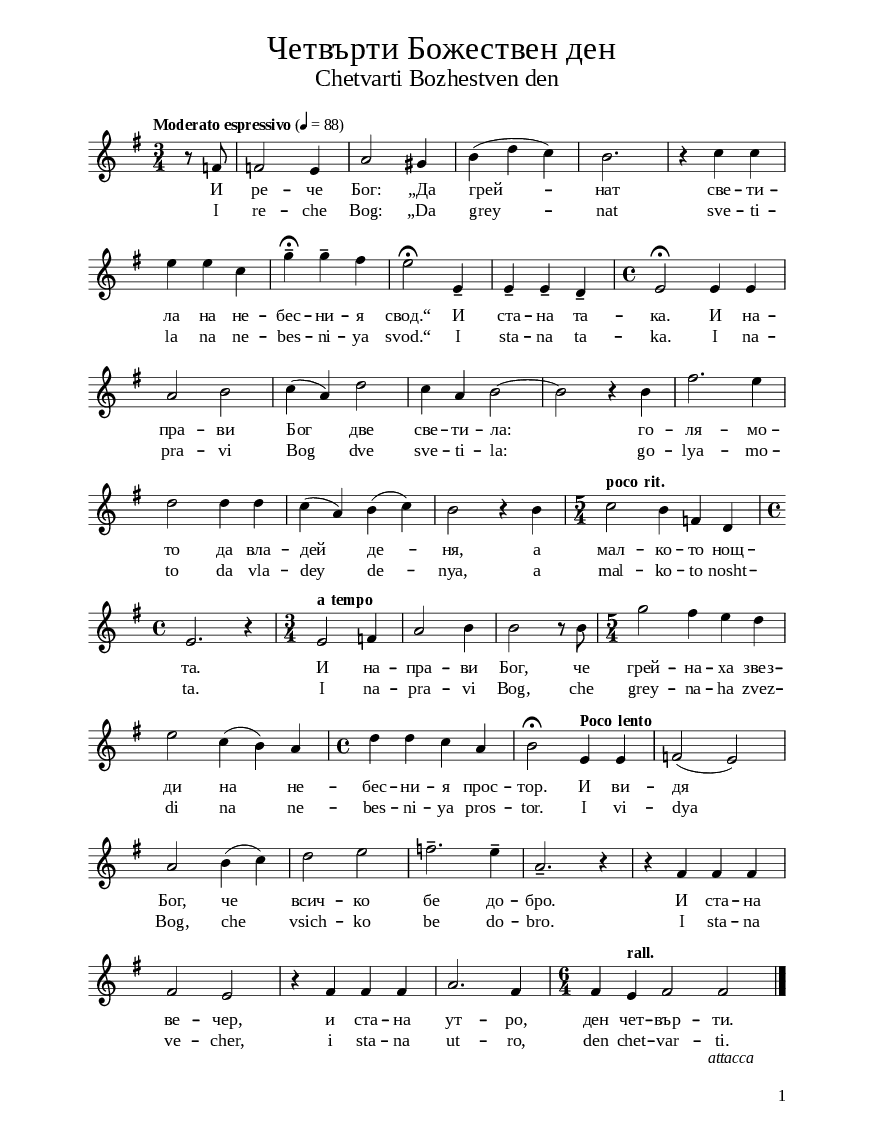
\version "2.22.1"

% include paper part and global functions
\include "include/globals.ily"

\bookpart {
  \include "include/bookpart-paper.ily"
  \score {
    \include "include/score-layout.ily"

    \new Voice \absolute {
      \clef treble
      \key g \major
      \time 3/4
      \tempoFunc "Moderato espressivo" 4 "88"
      \autoBeamOff
      \partial 4
      r8  f'8  | % 2
      f'2  e'4 | % 3
      a'2  gis'4 | % 4
      b'4 ( d''4 c''4 ) | % 5
      b'2. | % 6
      r4 c''4 c''4 \break  | % 7
      e''4 e''4 c''4 | % 8
      g''4 ^\fermata -- g''4 -- fis''4
      | % 9
      e''2 ^\fermata  e'4 -- |
      e'4 --  e'4 --  d'4 -- | % 11
      \time 4/4  | % 11
      e'2 ^\fermata  e'4  e'4 \break | % 12
      a'2 b'2 | % 13
      c''4 (  a'4 ) d''2 | % 14
      c''4  a'4 b'2 ~ | % 15
      b'2 r4 b'4 | % 16
      fis''2. e''4 \break  | % 17
      d''2 d''4 d''4 | % 18
      c''4 (  a'4 ) b'4 ( c''4 ) | % 19
      b'2 r4 b'4 |
      \time 5/4  |
      c''2 ^\markup{ \bold {poco rit.} } b'4
      f'4  d'4 \break | % 21
      \time 4/4  | % 21
      e'2. r4 | % 22
      \time 3/4  | % 22
      e'2 ^\markup{ \bold {a tempo} }  f'4 | % 23
      a'2 b'4 | % 24
      b'2 r8 b'8 | % 25
      \time 5/4  | % 25
      g''2 fis''4 e''4 d''4 \break  | % 26
      e''2 c''4 ( b'4 )  a'4 | % 27
      \time 4/4  | % 27
      d''4 d''4 c''4  a'4 | % 28
      b'2 ^\fermata  e'4 ^\markup{ \bold {Poco lento} }
      e'4 | % 29
      f'2 (  e'2 ) \break |
      a'2 b'4 ( c''4 ) | % 31
      d''2 e''2 | % 32
      f''2. -- e''4 --  | % 33
      a'2. -- r4 | % 34
      r4  fis'4  fis'4  fis'4 \break | % 35
      fis'2  e'2 | % 36
      r4  fis'4  fis'4  fis'4 | % 37
      a'2.  fis'4 | % 38
      \time 6/4  | % 38
      fis'4  \tempo "rall." e'4  fis'2
      fis'2 \bar "|."
    }

    \addlyrics {
      И
      ре -- че Бог: „Да грей --
      нат све -- ти -- ла на не -- бес --
      ни -- я свод.“ И ста -- на та --
      ка. И на -- пра -- ви Бог  две
      све -- ти -- ла:  го -- ля -- мо --
      то да вла -- дей  де -- ня,
      а мал -- ко -- то нощ -- та. И на --
      пра -- ви Бог, че грей -- на -- ха
      звез -- ди на  не -- бес -- ни --
      я прос -- тор. И ви -- дя  Бог,
      че  всич -- ко бе до -- бро. И
      ста -- на ве -- чер, и ста -- на
      ут -- ро, ден чет -- вър -- ти.}
      \addlyrics {
        I
        re -- che Bog: „Da grey --
        nat sve -- ti -- la na ne -- bes --
        ni -- ya svod.“ I sta -- na ta --
        ka. I na -- pra -- vi Bog  dve
        sve -- ti -- la:  go -- lya -- mo --
        to da vla -- dey  de -- nya,
        a mal -- ko -- to nosht -- ta. I na --
        pra -- vi Bog, che grey -- na -- ha
        zvez -- di na  ne -- bes -- ni --
        ya pros -- tor. I vi -- dya  Bog,
        che  vsich -- ko be do -- bro. I
        sta -- na ve -- cher, i sta -- na
        ut -- ro, den chet -- var -- ti.}

        \header {
          title = \titleFunc " Четвърти Божествен ден" "Chetvarti Bozhestven den"
        }

        \midi{}

      } % score

      \markup \halign #-27.9 \raise #2.8 \override #'(baseline-skip . 2) {
        \column  {
          \line  {
            \italic \right-align { "attacca" }
          }
        }
      }
      \pageBreak

      % include foreign translation(s) of the song
      \version "2.24.2"

\markup \fill-line { \fontsize #deTitleFontSize "Vierter göttlicher Tag" }
\markup \null
\markup \null
\markup \fontsize #deCoupletFontSize {
  \hspace #9
  \override #`(baseline-skip . ,deCoupletBaselineSkip)

  \column {
    \line { " " }


 \line { " " Und Gott sprach: „Es leuchten Lichter an der}
 \line { " " Feste des Himmels“, und es ward so.}

 \line { " "  Und Gott machte zwei Lichter: Ein großes regiere}
 \line { " "  den Tag, und ein kleines die Nacht.}

 \line { " " Und Gott machte, dass die Sterne leuchten}
 \line { " " an der Himmelsweite. Und Gott sah, dass alles gut war.}
 
  \line { " " Da ward Abend und es ward Morgen, der vierte Tag.}

  }
}


    } % bookpart

    % Più mosso
    %
